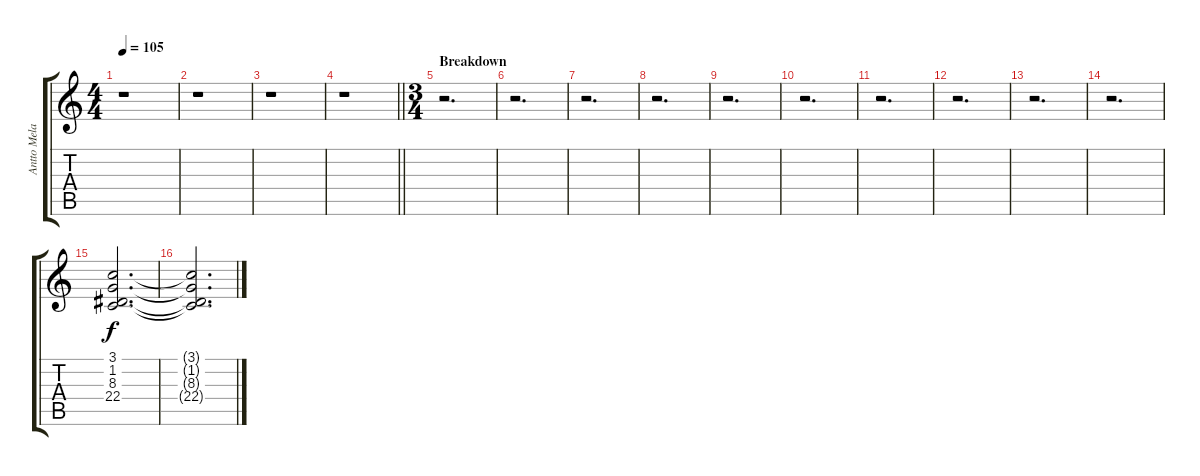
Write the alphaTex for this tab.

\track ("Antto Melasniemi (Keyboard)" "Antto Mela") {instrument choiraahs}
\staff {score tabs}
\tuning (E4 B3 G3 D3 A2 E2) {hide}
\ts (4 4)
\tempo 105
\clef g2
\ks c
r.1{dy f} |
r.1 |
r.1 |
\barLineRight lightlight
r.1 |
\ts (3 4)
\section ("" "Breakdown")
r.2{d} |
r.2{d} |
r.2{d} |
r.2{d} |
r.2{d} |
r.2{d} |
r.2{d} |
r.2{d} |
r.2{d} |
r.2{d} |
(3.1 1.2 8.3 22.4).2{d} |
(3.1{t} 1.2{t} 8.3{t} 22.4{t}).2{d}
